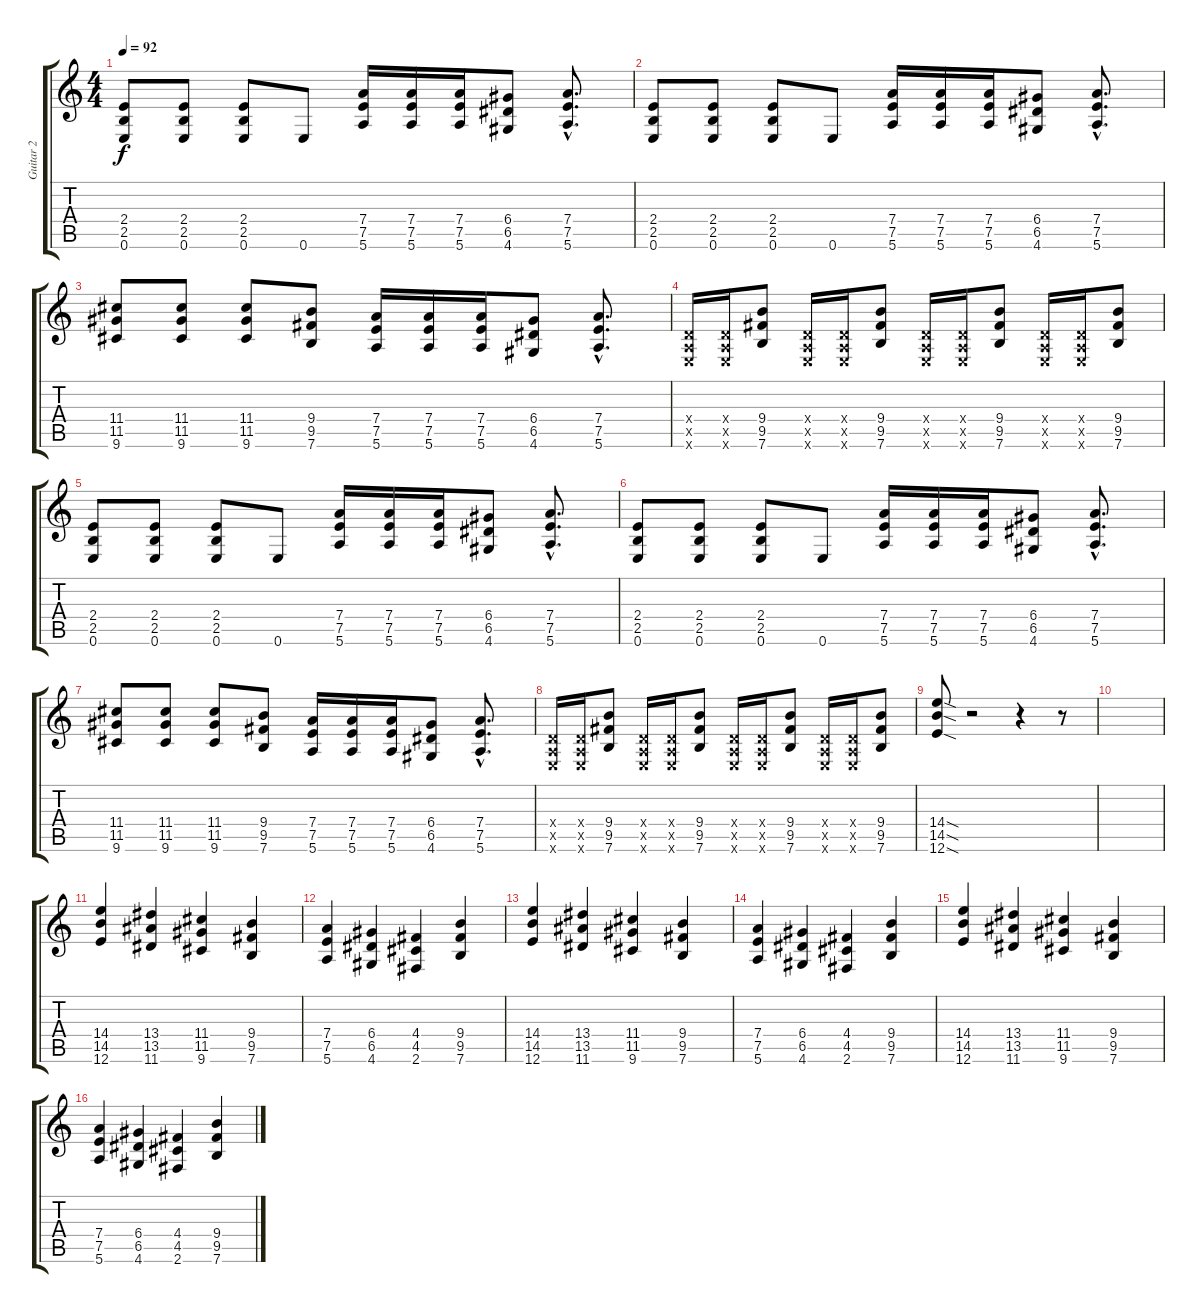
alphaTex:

\track ("Guitar 2" "Guitar 2") {instrument distortionguitar}
\staff {score tabs}
\tuning (E4 B3 G3 D3 A2 E2) {hide}
\ts (4 4)
\tempo 92
\clef g2
\ks c
(2.4 2.5 0.6).8{dy f} (2.4 2.5 0.6).8 (2.4 2.5 0.6).8 0.6.8 (7.4 7.5 5.6).16 (7.4 7.5 5.6).16 (7.4 7.5 5.6).16 (6.4 6.5 4.6).8 (7.4{hac} 7.5{hac} 5.6{hac}).8{d} |
(2.4 2.5 0.6).8 (2.4 2.5 0.6).8 (2.4 2.5 0.6).8 0.6.8 (7.4 7.5 5.6).16 (7.4 7.5 5.6).16 (7.4 7.5 5.6).16 (6.4 6.5 4.6).8 (7.4{hac} 7.5{hac} 5.6{hac}).8{d} |
(11.4 11.5 9.6).8 (11.4 11.5 9.6).8 (11.4 11.5 9.6).8 (9.4 9.5 7.6).8 (7.4 7.5 5.6).16 (7.4 7.5 5.6).16 (7.4 7.5 5.6).16 (6.4 6.5 4.6).8 (7.4{hac} 7.5{hac} 5.6{hac}).8{d} |
(0.4{x} 0.5{x} 0.6{x}).16 (0.4{x} 0.5{x} 0.6{x}).16 (9.4 9.5 7.6).8 (0.4{x} 0.5{x} 0.6{x}).16 (0.4{x} 0.5{x} 0.6{x}).16 (9.4 9.5 7.6).8 (0.4{x} 0.5{x} 0.6{x}).16 (0.4{x} 0.5{x} 0.6{x}).16 (9.4 9.5 7.6).8 (0.4{x} 0.5{x} 0.6{x}).16 (0.4{x} 0.5{x} 0.6{x}).16 (9.4 9.5 7.6).8 |
(2.4 2.5 0.6).8 (2.4 2.5 0.6).8 (2.4 2.5 0.6).8 0.6.8 (7.4 7.5 5.6).16 (7.4 7.5 5.6).16 (7.4 7.5 5.6).16 (6.4 6.5 4.6).8 (7.4{hac} 7.5{hac} 5.6{hac}).8{d} |
(2.4 2.5 0.6).8 (2.4 2.5 0.6).8 (2.4 2.5 0.6).8 0.6.8 (7.4 7.5 5.6).16 (7.4 7.5 5.6).16 (7.4 7.5 5.6).16 (6.4 6.5 4.6).8 (7.4{hac} 7.5{hac} 5.6{hac}).8{d} |
(11.4 11.5 9.6).8 (11.4 11.5 9.6).8 (11.4 11.5 9.6).8 (9.4 9.5 7.6).8 (7.4 7.5 5.6).16 (7.4 7.5 5.6).16 (7.4 7.5 5.6).16 (6.4 6.5 4.6).8 (7.4{hac} 7.5{hac} 5.6{hac}).8{d} |
(0.4{x} 0.5{x} 0.6{x}).16 (0.4{x} 0.5{x} 0.6{x}).16 (9.4 9.5 7.6).8 (0.4{x} 0.5{x} 0.6{x}).16 (0.4{x} 0.5{x} 0.6{x}).16 (9.4 9.5 7.6).8 (0.4{x} 0.5{x} 0.6{x}).16 (0.4{x} 0.5{x} 0.6{x}).16 (9.4 9.5 7.6).8 (0.4{x} 0.5{x} 0.6{x}).16 (0.4{x} 0.5{x} 0.6{x}).16 (9.4 9.5 7.6).8 |
(14.4{sod} 14.5{sod} 12.6{sod}).8 r.2 r.4 r.8 |
|
(14.4 14.5 12.6).4 (13.4 13.5 11.6).4 (11.4 11.5 9.6).4 (9.4 9.5 7.6).4 |
(7.4 7.5 5.6).4 (6.4 6.5 4.6).4 (4.4 4.5 2.6).4 (9.4 9.5 7.6).4 |
(14.4 14.5 12.6).4 (13.4 13.5 11.6).4 (11.4 11.5 9.6).4 (9.4 9.5 7.6).4 |
(7.4 7.5 5.6).4 (6.4 6.5 4.6).4 (4.4 4.5 2.6).4 (9.4 9.5 7.6).4 |
(14.4 14.5 12.6).4 (13.4 13.5 11.6).4 (11.4 11.5 9.6).4 (9.4 9.5 7.6).4 |
(7.4 7.5 5.6).4 (6.4 6.5 4.6).4 (4.4 4.5 2.6).4 (9.4 9.5 7.6).4
